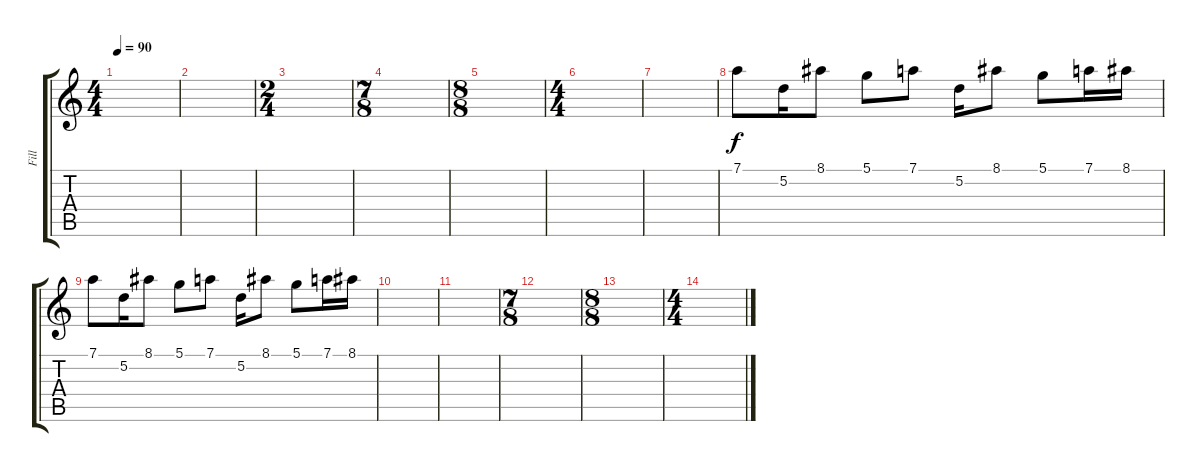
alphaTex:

\track ("Fill" "Fill") {instrument distortionguitar}
\staff {score tabs}
\tuning (D4 A3 F3 C3 G2 D2) {hide}
\ts (4 4)
\tempo 90
\clef g2
\ks c
|
|
\ts (2 4)
|
\ts (7 8)
|
\ts (8 8)
|
\ts (4 4)
|
|
7.1.8 5.2.16 8.1.8 5.1.8 7.1.8 5.2.16 8.1.8 5.1.8 7.1.16 8.1.16 |
7.1.8 5.2.16 8.1.8 5.1.8 7.1.8 5.2.16 8.1.8 5.1.8 7.1.16 8.1.16 |
|
|
\ts (7 8)
|
\ts (8 8)
|
\ts (4 4)
